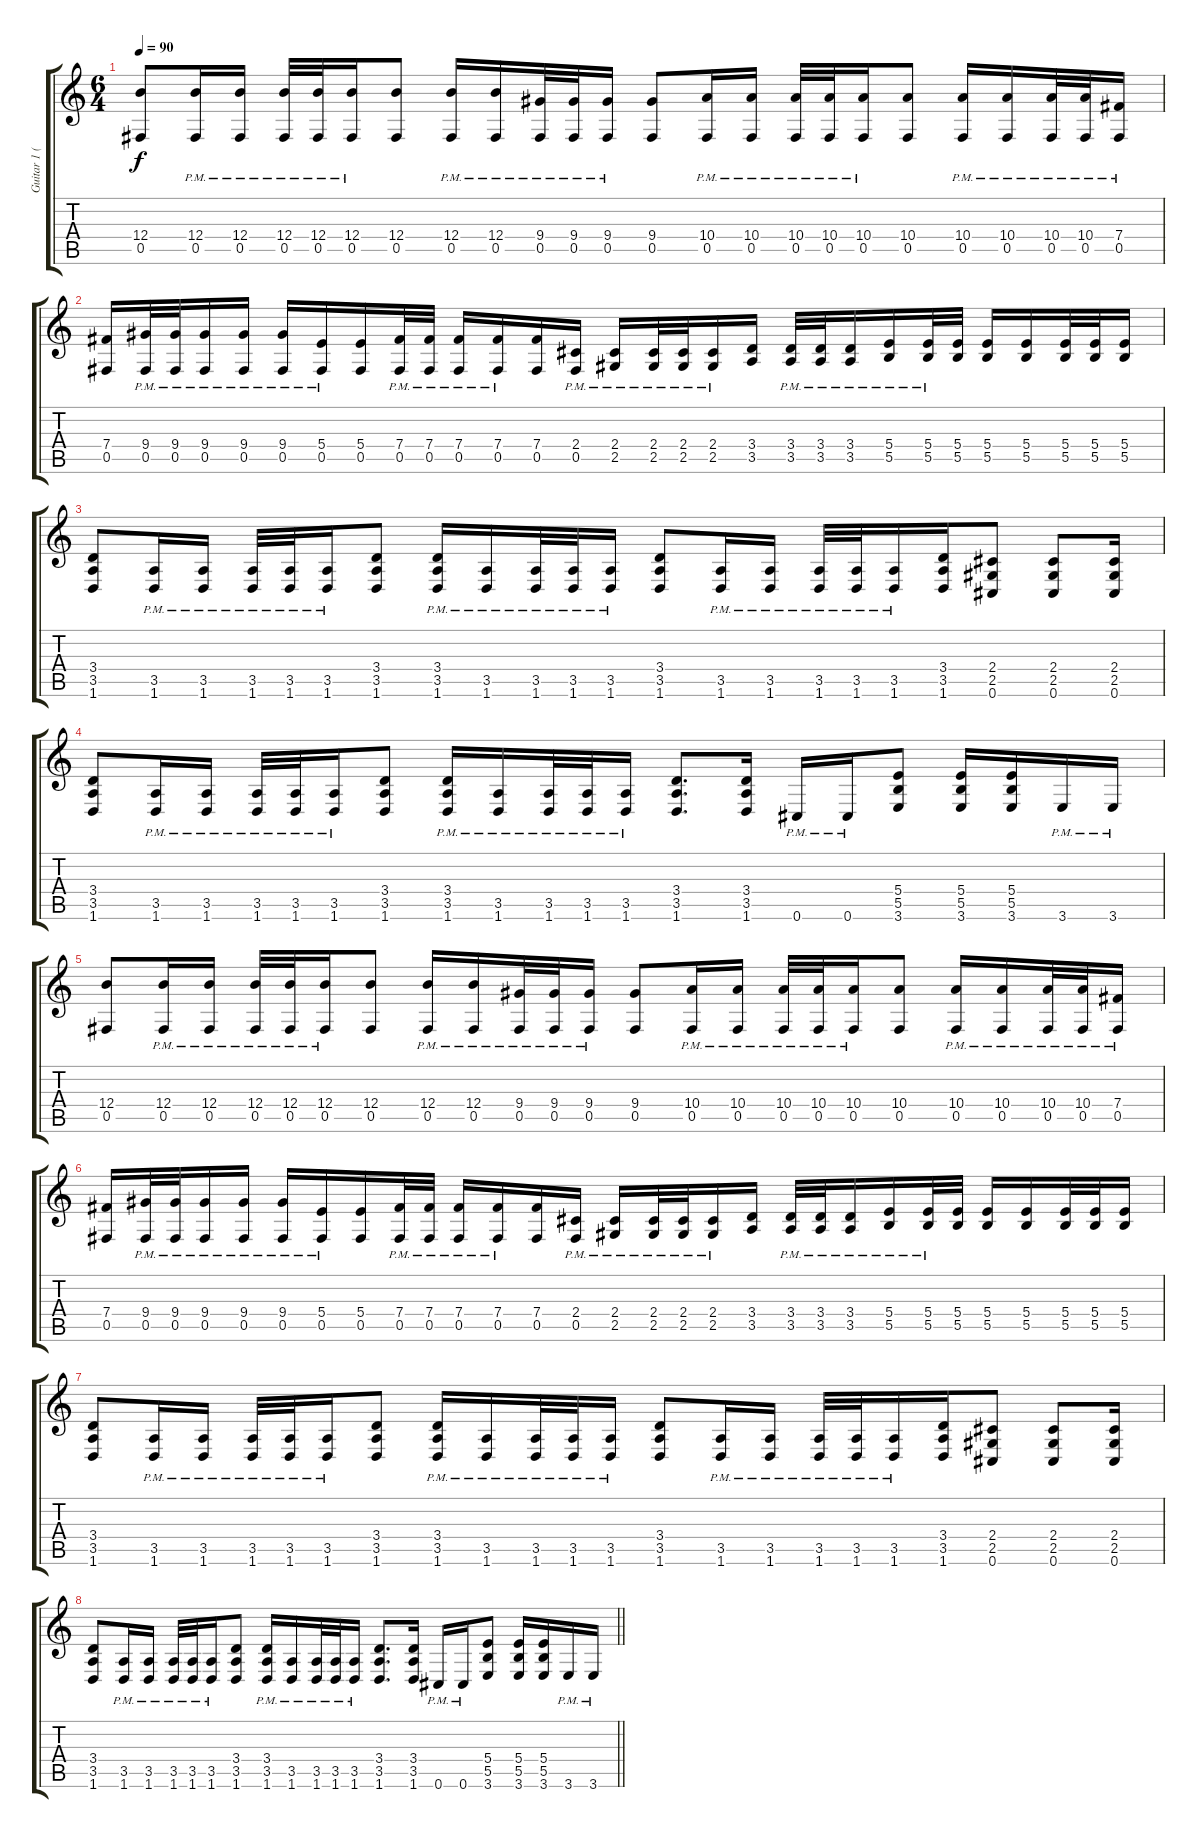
\track ("Guitar 1 (Distortion)" "Guitar 1 (") {instrument distortionguitar}
\staff {score tabs}
\tuning (Db4 Ab3 E3 B2 Gb2 Db2) {hide}
\ts (6 4)
\tempo 90
\clef g2
\ks c
(12.4 0.5).8{dy f} (12.4{pm} 0.5{pm}).16 (12.4{pm} 0.5{pm}).16 (12.4{pm} 0.5{pm}).32 (12.4{pm} 0.5{pm}).32 (12.4{pm} 0.5{pm}).16 (12.4 0.5).8 (12.4{pm} 0.5{pm}).16 (12.4{pm} 0.5{pm}).16 (9.4{pm} 0.5{pm}).32 (9.4{pm} 0.5{pm}).32 (9.4{pm} 0.5{pm}).16 (9.4 0.5).8 (10.4{pm} 0.5{pm}).16 (10.4{pm} 0.5{pm}).16 (10.4{pm} 0.5{pm}).32 (10.4{pm} 0.5{pm}).32 (10.4{pm} 0.5{pm}).16 (10.4 0.5).8 (10.4{pm} 0.5{pm}).16 (10.4{pm} 0.5{pm}).16 (10.4{pm} 0.5{pm}).32 (10.4{pm} 0.5{pm}).32 (7.4{pm} 0.5{pm}).16 |
(7.4 0.5).16 (9.4{pm} 0.5{pm}).32 (9.4{pm} 0.5{pm}).32 (9.4{pm} 0.5{pm}).16 (9.4{pm} 0.5{pm}).16 (9.4{pm} 0.5{pm}).16 (5.4{pm} 0.5{pm}).16 (5.4 0.5).16 (7.4{pm} 0.5{pm}).32 (7.4{pm} 0.5{pm}).32 (7.4{pm} 0.5{pm}).16 (7.4{pm} 0.5{pm}).16 (7.4 0.5).16 (2.4{pm} 0.5{pm}).16 (2.4{pm} 2.5{pm}).16 (2.4{pm} 2.5{pm}).32 (2.4{pm} 2.5{pm}).32 (2.4{pm} 2.5{pm}).16 (3.4 3.5).16 (3.4{pm} 3.5{pm}).32 (3.4{pm} 3.5{pm}).32 (3.4{pm} 3.5{pm}).16 (5.4{pm} 5.5{pm}).16 (5.4{pm} 5.5).32 (5.4 5.5).32 (5.4 5.5).16 (5.4 5.5).16 (5.4 5.5).32 (5.4 5.5).32 (5.4 5.5).16 |
(3.4 3.5 1.6).8 (3.5{pm} 1.6).16 (3.5{pm} 1.6).16 (3.5{pm} 1.6).32 (3.5{pm} 1.6).32 (3.5{pm} 1.6).16 (3.4 3.5 1.6).8 (3.4{pm} 3.5{pm} 1.6).16 (3.5{pm} 1.6).16 (3.5{pm} 1.6).32 (3.5{pm} 1.6).32 (3.5{pm} 1.6).16 (3.4 3.5 1.6).8 (3.5{pm} 1.6).16 (3.5{pm} 1.6).16 (3.5{pm} 1.6).32 (3.5{pm} 1.6).32 (3.5{pm} 1.6).16 (3.4 3.5 1.6).16 (2.4 2.5 0.6).8 (2.4 2.5 0.6).8 (2.4 2.5 0.6).16 |
(3.4 3.5 1.6).8 (3.5{pm} 1.6).16 (3.5{pm} 1.6).16 (3.5{pm} 1.6).32 (3.5{pm} 1.6).32 (3.5{pm} 1.6).16 (3.4 3.5 1.6).8 (3.4{pm} 3.5{pm} 1.6).16 (3.5{pm} 1.6).16 (3.5{pm} 1.6).32 (3.5{pm} 1.6).32 (3.5{pm} 1.6).16 (3.4 3.5 1.6).8{d} (3.4 3.5 1.6).16 0.6{pm}.16 0.6{pm}.16 (5.4 5.5 3.6).8 (5.4 5.5 3.6).16 (5.4 5.5 3.6).16 3.6{pm}.16 3.6{pm}.16 |
(12.4 0.5).8 (12.4{pm} 0.5{pm}).16 (12.4{pm} 0.5{pm}).16 (12.4{pm} 0.5{pm}).32 (12.4{pm} 0.5{pm}).32 (12.4{pm} 0.5{pm}).16 (12.4 0.5).8 (12.4{pm} 0.5{pm}).16 (12.4{pm} 0.5{pm}).16 (9.4{pm} 0.5{pm}).32 (9.4{pm} 0.5{pm}).32 (9.4{pm} 0.5{pm}).16 (9.4 0.5).8 (10.4{pm} 0.5{pm}).16 (10.4{pm} 0.5{pm}).16 (10.4{pm} 0.5{pm}).32 (10.4{pm} 0.5{pm}).32 (10.4{pm} 0.5{pm}).16 (10.4 0.5).8 (10.4{pm} 0.5{pm}).16 (10.4{pm} 0.5{pm}).16 (10.4{pm} 0.5{pm}).32 (10.4{pm} 0.5{pm}).32 (7.4{pm} 0.5{pm}).16 |
(7.4 0.5).16 (9.4{pm} 0.5{pm}).32 (9.4{pm} 0.5{pm}).32 (9.4{pm} 0.5{pm}).16 (9.4{pm} 0.5{pm}).16 (9.4{pm} 0.5{pm}).16 (5.4{pm} 0.5{pm}).16 (5.4 0.5).16 (7.4{pm} 0.5{pm}).32 (7.4{pm} 0.5{pm}).32 (7.4{pm} 0.5{pm}).16 (7.4{pm} 0.5{pm}).16 (7.4 0.5).16 (2.4{pm} 0.5{pm}).16 (2.4{pm} 2.5{pm}).16 (2.4{pm} 2.5{pm}).32 (2.4{pm} 2.5{pm}).32 (2.4{pm} 2.5{pm}).16 (3.4 3.5).16 (3.4{pm} 3.5{pm}).32 (3.4{pm} 3.5{pm}).32 (3.4{pm} 3.5{pm}).16 (5.4{pm} 5.5{pm}).16 (5.4{pm} 5.5).32 (5.4 5.5).32 (5.4 5.5).16 (5.4 5.5).16 (5.4 5.5).32 (5.4 5.5).32 (5.4 5.5).16 |
(3.4 3.5 1.6).8 (3.5{pm} 1.6).16 (3.5{pm} 1.6).16 (3.5{pm} 1.6).32 (3.5{pm} 1.6).32 (3.5{pm} 1.6).16 (3.4 3.5 1.6).8 (3.4{pm} 3.5{pm} 1.6).16 (3.5{pm} 1.6).16 (3.5{pm} 1.6).32 (3.5{pm} 1.6).32 (3.5{pm} 1.6).16 (3.4 3.5 1.6).8 (3.5{pm} 1.6).16 (3.5{pm} 1.6).16 (3.5{pm} 1.6).32 (3.5{pm} 1.6).32 (3.5{pm} 1.6).16 (3.4 3.5 1.6).16 (2.4 2.5 0.6).8 (2.4 2.5 0.6).8 (2.4 2.5 0.6).16 |
\barLineRight lightlight
(3.4 3.5 1.6).8 (3.5{pm} 1.6).16 (3.5{pm} 1.6).16 (3.5{pm} 1.6).32 (3.5{pm} 1.6).32 (3.5{pm} 1.6).16 (3.4 3.5 1.6).8 (3.4{pm} 3.5{pm} 1.6).16 (3.5{pm} 1.6).16 (3.5{pm} 1.6).32 (3.5{pm} 1.6).32 (3.5{pm} 1.6).16 (3.4 3.5 1.6).8{d} (3.4 3.5 1.6).16 0.6{pm}.16 0.6{pm}.16 (5.4 5.5 3.6).8 (5.4 5.5 3.6).16 (5.4 5.5 3.6).16 3.6{pm}.16 3.6{pm}.16
